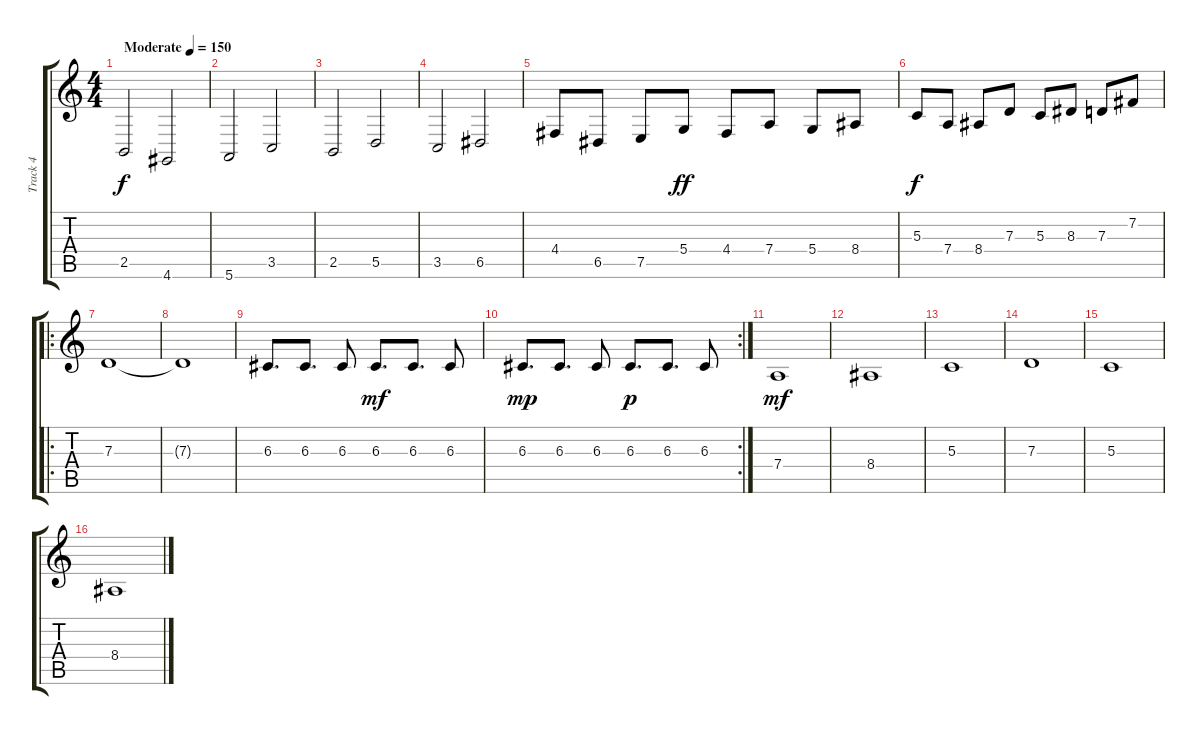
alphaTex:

\track ("Track 4" "Track 4") {instrument viola}
\staff {score tabs}
\tuning (E4 B3 G3 D3 A2 E2) {hide}
\ts (4 4)
\tempo (150 "Moderate")
\clef g2
\ks c
2.5.2{dy f instrument viola} 4.6.2 |
5.6.2 3.5.2 |
2.5.2 5.5.2 |
3.5.2 6.5.2 |
4.4.8 6.5.8 7.5.8 5.4.8{dy ff} 4.4.8 7.4.8 5.4.8 8.4.8 |
5.3.8{dy f} 7.4.8 8.4.8 7.3.8 5.3.8 8.3.8 7.3.8 7.2.8 |
\ro
7.3.1 |
7.3{t}.1 |
6.3.8{d} 6.3.8{d} 6.3.8 6.3.8{d dy mf} 6.3.8{d} 6.3.8 |
\rc 2
6.3.8{d dy mp} 6.3.8{d} 6.3.8 6.3.8{d dy p} 6.3.8{d} 6.3.8 |
7.4.1{dy mf} |
8.4.1 |
5.3.1 |
7.3.1 |
5.3.1 |
8.4.1
